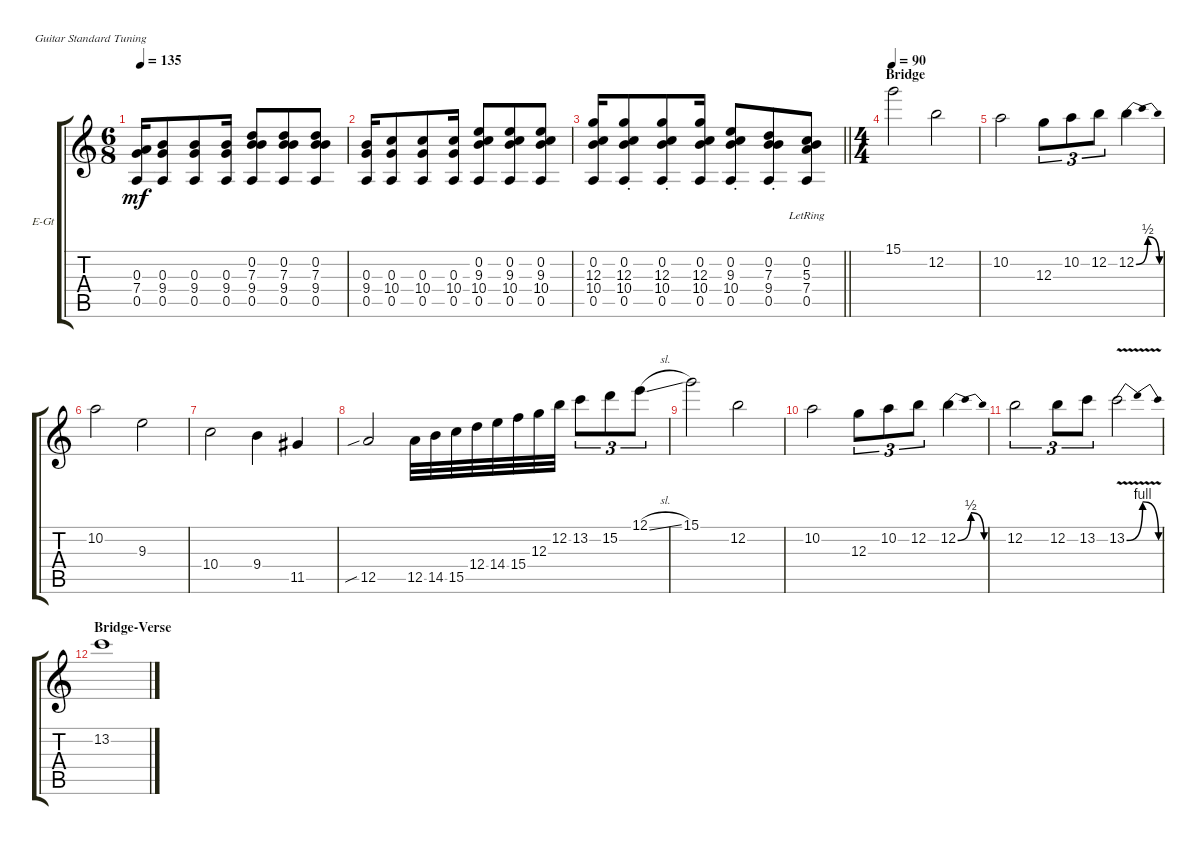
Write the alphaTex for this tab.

\bracketExtendMode groupsimilarinstruments
\firstSystemTrackNameOrientation horizontal
\otherSystemsTrackNameOrientation horizontal
\track ("guitar drive (Artur Potemkin)" "E-Gt") {instrument electricguitarclean}
\staff {score tabs}
\tuning (E4 B3 G3 D3 A2 E2)
\ts (6 8)
\tempo 135
\clef g2
\scale
0.333333
\ks aminor
(0.3 7.4 0.5).16{dy mf} (0.3 9.4 0.5).8 (0.3 9.4 0.5).8 (0.3 9.4 0.5).16 (0.2 7.3 9.4 0.5).8 (0.2 7.3 9.4 0.5).8 (0.2 7.3 9.4 0.5).8 |
\scale
0.256303 (0.3 9.4 0.5).16 (0.3 10.4 0.5).8 (0.3 10.4 0.5).8 (0.3 10.4 0.5).16 (0.2 9.3 10.4 0.5).8 (0.2 9.3 10.4 0.5).8 (0.2 9.3 10.4 0.5).8 |
\scale
0.256303
\barLineRight lightlight
(0.2 12.3 10.4 0.5).16 (0.2{st} 12.3{st} 10.4{st} 0.5{st}).8 (0.2{st} 12.3{st} 10.4{st} 0.5{st}).8 (0.2 12.3 10.4 0.5).16 (0.2{st} 9.3{st} 10.4{st} 0.5{st}).8 (0.2{st} 7.3{st} 9.4{st} 0.5{st}).8 (0.2{lr} 5.3{lr} 7.4{lr} 0.5{lr}).8 |
\ts (4 4)
\beaming (8 2 2 2 2)
\section ("" "Bridge")
\tempo 90
\scale
0.487395 15.1.2 12.2.2 |
\scale
0.333333 10.2.2 12.3.8{tu (3 2)} 10.2.8{tu (3 2)} 12.2.8{tu (3 2)} 12.2{be (bendrelease 0 0 9.6 2 42.6 2 59.4 0)}.4 |
\scale
0.333333 10.2.2 9.3.2 |
\scale
0.333333 10.4.2 9.4.4 11.5.4 |
\scale
0.333333 12.5{sib}.2 12.5.32 14.5.32 15.5.32 12.4.32 14.4.32 15.4.32 12.3.32 12.2.32 13.2.8{tu (3 2)} 15.2.8{tu (3 2)} 12.1{sl}.8{tu (3 2)} |
\scale
0.333333 15.1.2 12.2.2 |
\scale
0.333333 10.2.2 12.3.8{tu (3 2)} 10.2.8{tu (3 2)} 12.2.8{tu (3 2)} 12.2{be (bendrelease 0 0 9.6 2 42.6 2 59.4 0)}.4 |
\scale
0.333333 12.2.2{tu (3 2)} 12.2.8{tu (3 2)} 13.2.8{tu (3 2)} 13.2{be (bendrelease 0 0 10.2 4 45 4 59.4 0) v}.2 |
\section ("" "Bridge-Verse")
\scale
0.333333 13.2.1 |
\scale
0.333333 |
\scale
0.333333 |
\scale
0.333333 |
\scale
0.333333
